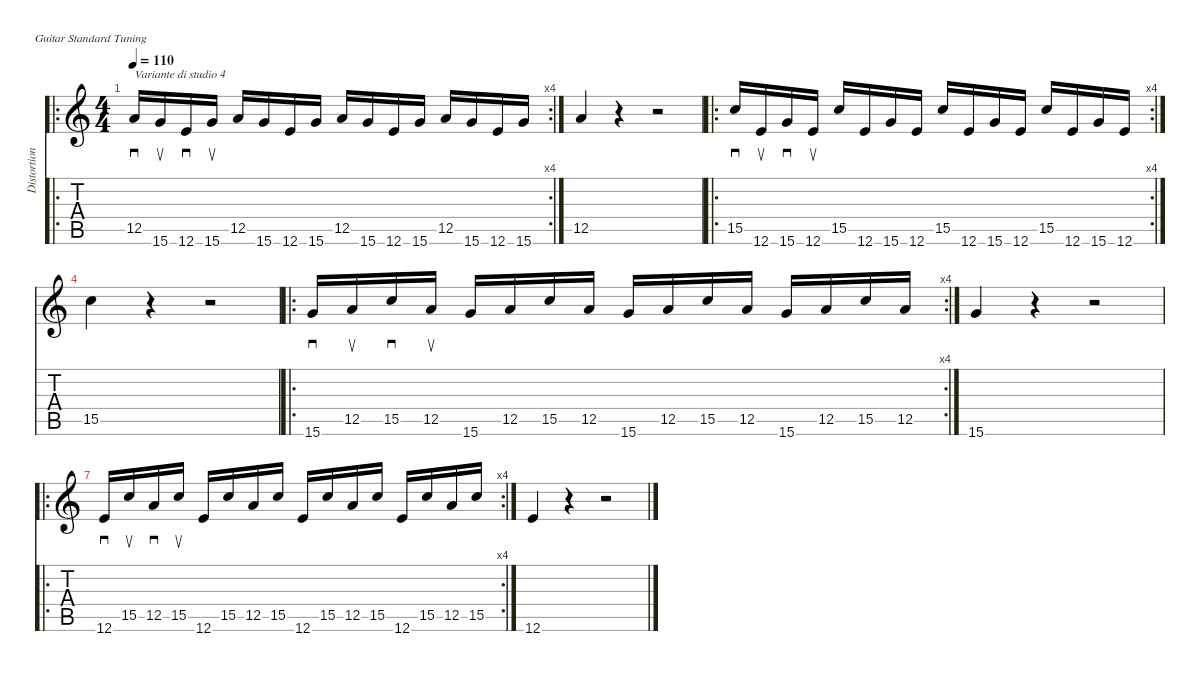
\defaultSystemsLayout 4
\hideDynamics
\bracketExtendMode nobrackets
\otherSystemsTrackNameOrientation horizontal
\defaultBarNumberDisplay FirstOfSystem
\track ("Distortion Guitar" "Distortion") {instrument distortionguitar}
\staff {score tabs}
\tuning (E4 B3 G3 D3 A2 E2)
\ro
\rc 4
\ts (4 4)
\tempo 110
\clef g2
\ks c
12.5.16{sd txt "Variante di studio 4" dy mf beam Up} 15.6.16{su beam Up} 12.6.16{sd beam Up} 15.6.16{su beam Up} 12.5.16{beam Up} 15.6.16{beam Up} 12.6.16{beam Up} 15.6.16{beam Up} 12.5.16{beam Up} 15.6.16{beam Up} 12.6.16{beam Up} 15.6.16{beam Up} 12.5.16{beam Up} 15.6.16{beam Up} 12.6.16{beam Up} 15.6.16{beam Up} |
12.5.4{beam Up} r.4{beam Up} r.2{beam Up} |
\ro
\rc 4
15.5.16{sd beam Up} 12.6.16{su beam Up} 15.6.16{sd beam Up} 12.6.16{su beam Up} 15.5.16{beam Up} 12.6.16{beam Up} 15.6.16{beam Up} 12.6.16{beam Up} 15.5.16{beam Up} 12.6.16{beam Up} 15.6.16{beam Up} 12.6.16{beam Up} 15.5.16{beam Up} 12.6.16{beam Up} 15.6.16{beam Up} 12.6.16{beam Up} |
15.5.4{beam Down} r.4{beam Down} r.2{beam Down} |
\ro
\rc 4
15.6.16{sd beam Up} 12.5.16{su beam Up} 15.5.16{sd beam Up} 12.5.16{su beam Up} 15.6.16{beam Up} 12.5.16{beam Up} 15.5.16{beam Up} 12.5.16{beam Up} 15.6.16{beam Up} 12.5.16{beam Up} 15.5.16{beam Up} 12.5.16{beam Up} 15.6.16{beam Up} 12.5.16{beam Up} 15.5.16{beam Up} 12.5.16{beam Up} |
15.6.4{beam Up} r.4{beam Up} r.2{beam Up} |
\ro
\rc 4
12.6.16{sd beam Up} 15.5.16{su beam Up} 12.5.16{sd beam Up} 15.5.16{su beam Up} 12.6.16{beam Up} 15.5.16{beam Up} 12.5.16{beam Up} 15.5.16{beam Up} 12.6.16{beam Up} 15.5.16{beam Up} 12.5.16{beam Up} 15.5.16{beam Up} 12.6.16{beam Up} 15.5.16{beam Up} 12.5.16{beam Up} 15.5.16{beam Up} |
12.6.4{beam Up} r.4{beam Up} r.2{beam Up}
